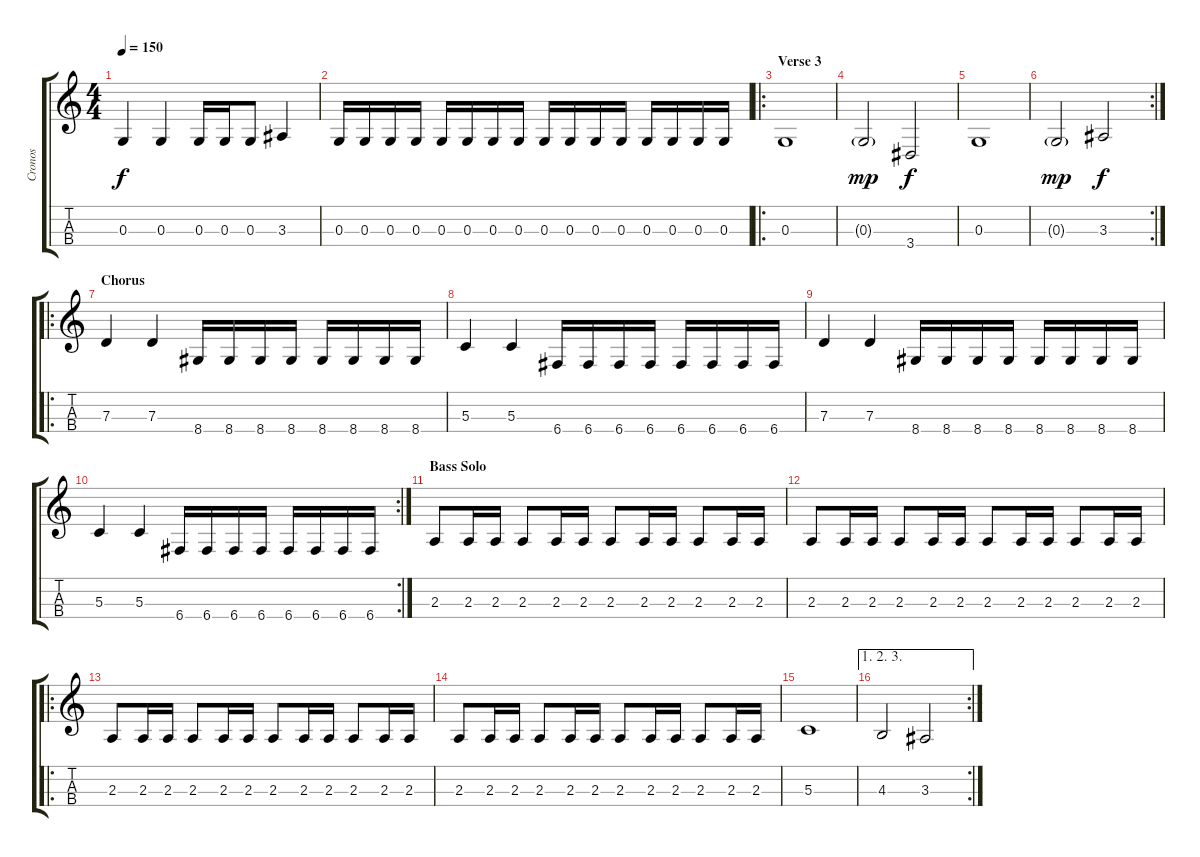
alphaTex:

\track ("Cronos" "Cronos") {instrument electricbasspick}
\staff {score tabs}
\tuning (G3 C3 G2 C2) {hide}
\ts (4 4)
\tempo 150
\clef g2
\ks c
0.3.4{dy f} 0.3.4 0.3.16 0.3.16 0.3.8 3.3.4 |
0.3.16 0.3.16 0.3.16 0.3.16 0.3.16 0.3.16 0.3.16 0.3.16 0.3.16 0.3.16 0.3.16 0.3.16 0.3.16 0.3.16 0.3.16 0.3.16 |
\ro
\section ("" "Verse 3")
0.3.1 |
0.3{g}.2{dy mp} 3.4.2{dy f} |
0.3.1 |
\rc 2
0.3{g}.2{dy mp} 3.3.2{dy f} |
\ro
\section ("" "Chorus")
7.3.4 7.3.4 8.4.16 8.4.16 8.4.16 8.4.16 8.4.16 8.4.16 8.4.16 8.4.16 |
5.3.4 5.3.4 6.4.16 6.4.16 6.4.16 6.4.16 6.4.16 6.4.16 6.4.16 6.4.16 |
7.3.4 7.3.4 8.4.16 8.4.16 8.4.16 8.4.16 8.4.16 8.4.16 8.4.16 8.4.16 |
\rc 2
5.3.4 5.3.4 6.4.16 6.4.16 6.4.16 6.4.16 6.4.16 6.4.16 6.4.16 6.4.16 |
\section ("" "Bass Solo")
2.3.8 2.3.16 2.3.16 2.3.8 2.3.16 2.3.16 2.3.8 2.3.16 2.3.16 2.3.8 2.3.16 2.3.16 |
2.3.8 2.3.16 2.3.16 2.3.8 2.3.16 2.3.16 2.3.8 2.3.16 2.3.16 2.3.8 2.3.16 2.3.16 |
\ro
2.3.8 2.3.16 2.3.16 2.3.8 2.3.16 2.3.16 2.3.8 2.3.16 2.3.16 2.3.8 2.3.16 2.3.16 |
2.3.8 2.3.16 2.3.16 2.3.8 2.3.16 2.3.16 2.3.8 2.3.16 2.3.16 2.3.8 2.3.16 2.3.16 |
5.3.1 |
\ae (1 2 3)
\rc 2
4.3.2 3.3.2
